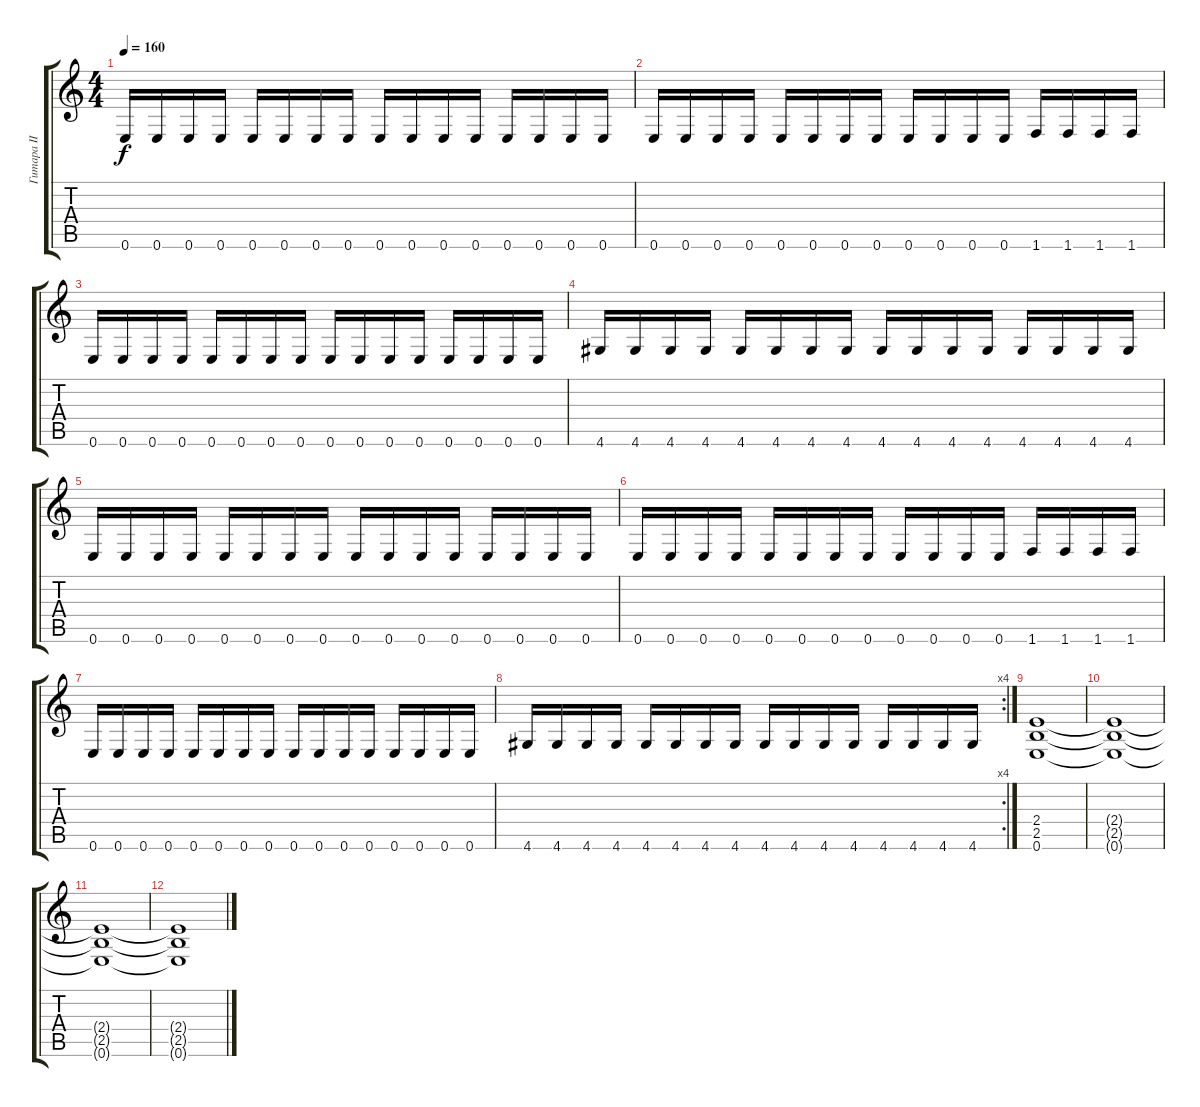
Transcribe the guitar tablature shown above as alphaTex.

\track ("Гитара II" "Гитара II") {instrument distortionguitar}
\staff {score tabs}
\tuning (E4 B3 G3 D3 A2 E2) {hide}
\ts (4 4)
\tempo 160
\clef g2
\ks c
0.6.16{dy f volume 8 instrument distortionguitar} 0.6.16 0.6.16 0.6.16 0.6.16 0.6.16 0.6.16 0.6.16 0.6.16 0.6.16 0.6.16 0.6.16 0.6.16 0.6.16 0.6.16 0.6.16 |
0.6.16 0.6.16 0.6.16 0.6.16 0.6.16 0.6.16 0.6.16 0.6.16 0.6.16 0.6.16 0.6.16 0.6.16 1.6.16 1.6.16 1.6.16 1.6.16 |
0.6.16 0.6.16 0.6.16 0.6.16 0.6.16 0.6.16 0.6.16 0.6.16 0.6.16 0.6.16 0.6.16 0.6.16 0.6.16 0.6.16 0.6.16 0.6.16 |
4.6.16 4.6.16 4.6.16 4.6.16 4.6.16 4.6.16 4.6.16 4.6.16 4.6.16 4.6.16 4.6.16 4.6.16 4.6.16 4.6.16 4.6.16 4.6.16 |
0.6.16{volume 8 instrument distortionguitar} 0.6.16 0.6.16 0.6.16 0.6.16 0.6.16 0.6.16 0.6.16 0.6.16 0.6.16 0.6.16 0.6.16 0.6.16 0.6.16 0.6.16 0.6.16 |
0.6.16 0.6.16 0.6.16 0.6.16 0.6.16 0.6.16 0.6.16 0.6.16 0.6.16 0.6.16 0.6.16 0.6.16 1.6.16 1.6.16 1.6.16 1.6.16 |
0.6.16 0.6.16 0.6.16 0.6.16 0.6.16 0.6.16 0.6.16 0.6.16 0.6.16 0.6.16 0.6.16 0.6.16 0.6.16 0.6.16 0.6.16 0.6.16 |
\rc 4
4.6.16 4.6.16 4.6.16 4.6.16 4.6.16 4.6.16 4.6.16 4.6.16 4.6.16 4.6.16 4.6.16 4.6.16 4.6.16 4.6.16 4.6.16 4.6.16 |
(2.4 2.5 0.6).1 |
(2.4{t} 2.5{t} 0.6{t}).1{volume 0} |
(2.4{t} 2.5{t} 0.6{t}).1 |
(2.4{t} 2.5{t} 0.6{t}).1
